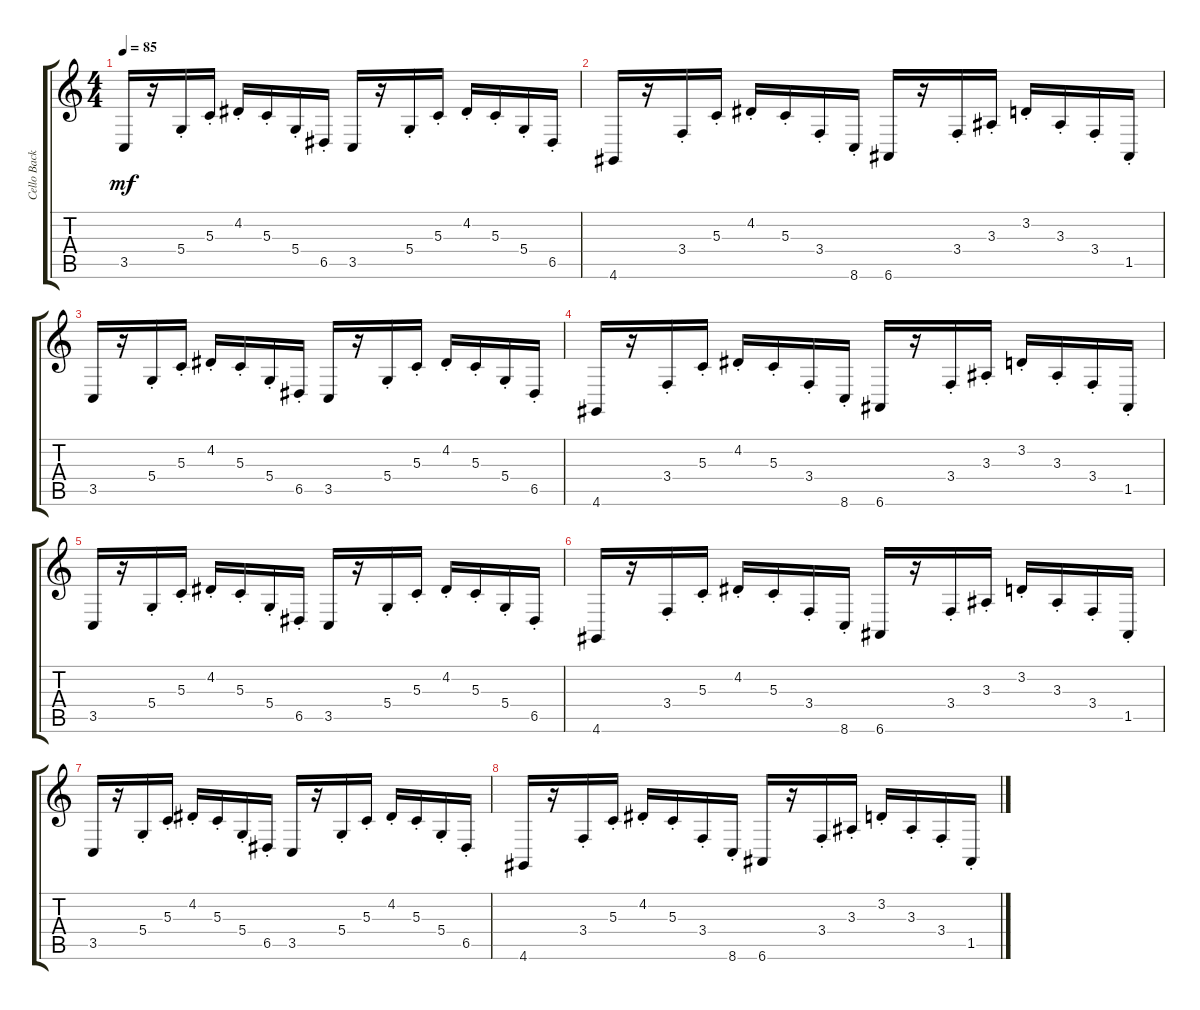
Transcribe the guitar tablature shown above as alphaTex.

\track ("Cello Backing (just for the sound)" "Cello Back") {instrument stringensemble1}
\staff {score tabs}
\tuning (E4 B3 G3 D3 A2 E2) {hide}
\ts (4 4)
\tempo 85
\clef g2
\ks c
3.5.16{dy mf} r.16 5.4{st}.16 5.3{st}.16 4.2{st}.16 5.3{st}.16 5.4{st}.16 6.5{st}.16 3.5.16 r.16 5.4{st}.16 5.3{st}.16 4.2{st}.16 5.3{st}.16 5.4{st}.16 6.5{st}.16 |
4.6.16 r.16 3.4{st}.16 5.3{st}.16 4.2{st}.16 5.3{st}.16 3.4{st}.16 8.6{st}.16 6.6.16 r.16 3.4{st}.16 3.3{st}.16 3.2{st}.16 3.3{st}.16 3.4{st}.16 1.5{st}.16 |
3.5.16 r.16 5.4{st}.16 5.3{st}.16 4.2{st}.16 5.3{st}.16 5.4{st}.16 6.5{st}.16 3.5.16 r.16 5.4{st}.16 5.3{st}.16 4.2{st}.16 5.3{st}.16 5.4{st}.16 6.5{st}.16 |
4.6.16 r.16 3.4{st}.16 5.3{st}.16 4.2{st}.16 5.3{st}.16 3.4{st}.16 8.6{st}.16 6.6.16 r.16 3.4{st}.16 3.3{st}.16 3.2{st}.16 3.3{st}.16 3.4{st}.16 1.5{st}.16 |
3.5.16 r.16 5.4{st}.16 5.3{st}.16 4.2{st}.16 5.3{st}.16 5.4{st}.16 6.5{st}.16 3.5.16 r.16 5.4{st}.16 5.3{st}.16 4.2{st}.16 5.3{st}.16 5.4{st}.16 6.5{st}.16 |
4.6.16 r.16 3.4{st}.16 5.3{st}.16 4.2{st}.16 5.3{st}.16 3.4{st}.16 8.6{st}.16 6.6.16 r.16 3.4{st}.16 3.3{st}.16 3.2{st}.16 3.3{st}.16 3.4{st}.16 1.5{st}.16 |
3.5.16 r.16 5.4{st}.16 5.3{st}.16 4.2{st}.16 5.3{st}.16 5.4{st}.16 6.5{st}.16 3.5.16 r.16 5.4{st}.16 5.3{st}.16 4.2{st}.16 5.3{st}.16 5.4{st}.16 6.5{st}.16 |
4.6.16 r.16 3.4{st}.16 5.3{st}.16 4.2{st}.16 5.3{st}.16 3.4{st}.16 8.6{st}.16 6.6.16 r.16 3.4{st}.16 3.3{st}.16 3.2{st}.16 3.3{st}.16 3.4{st}.16 1.5{st}.16
